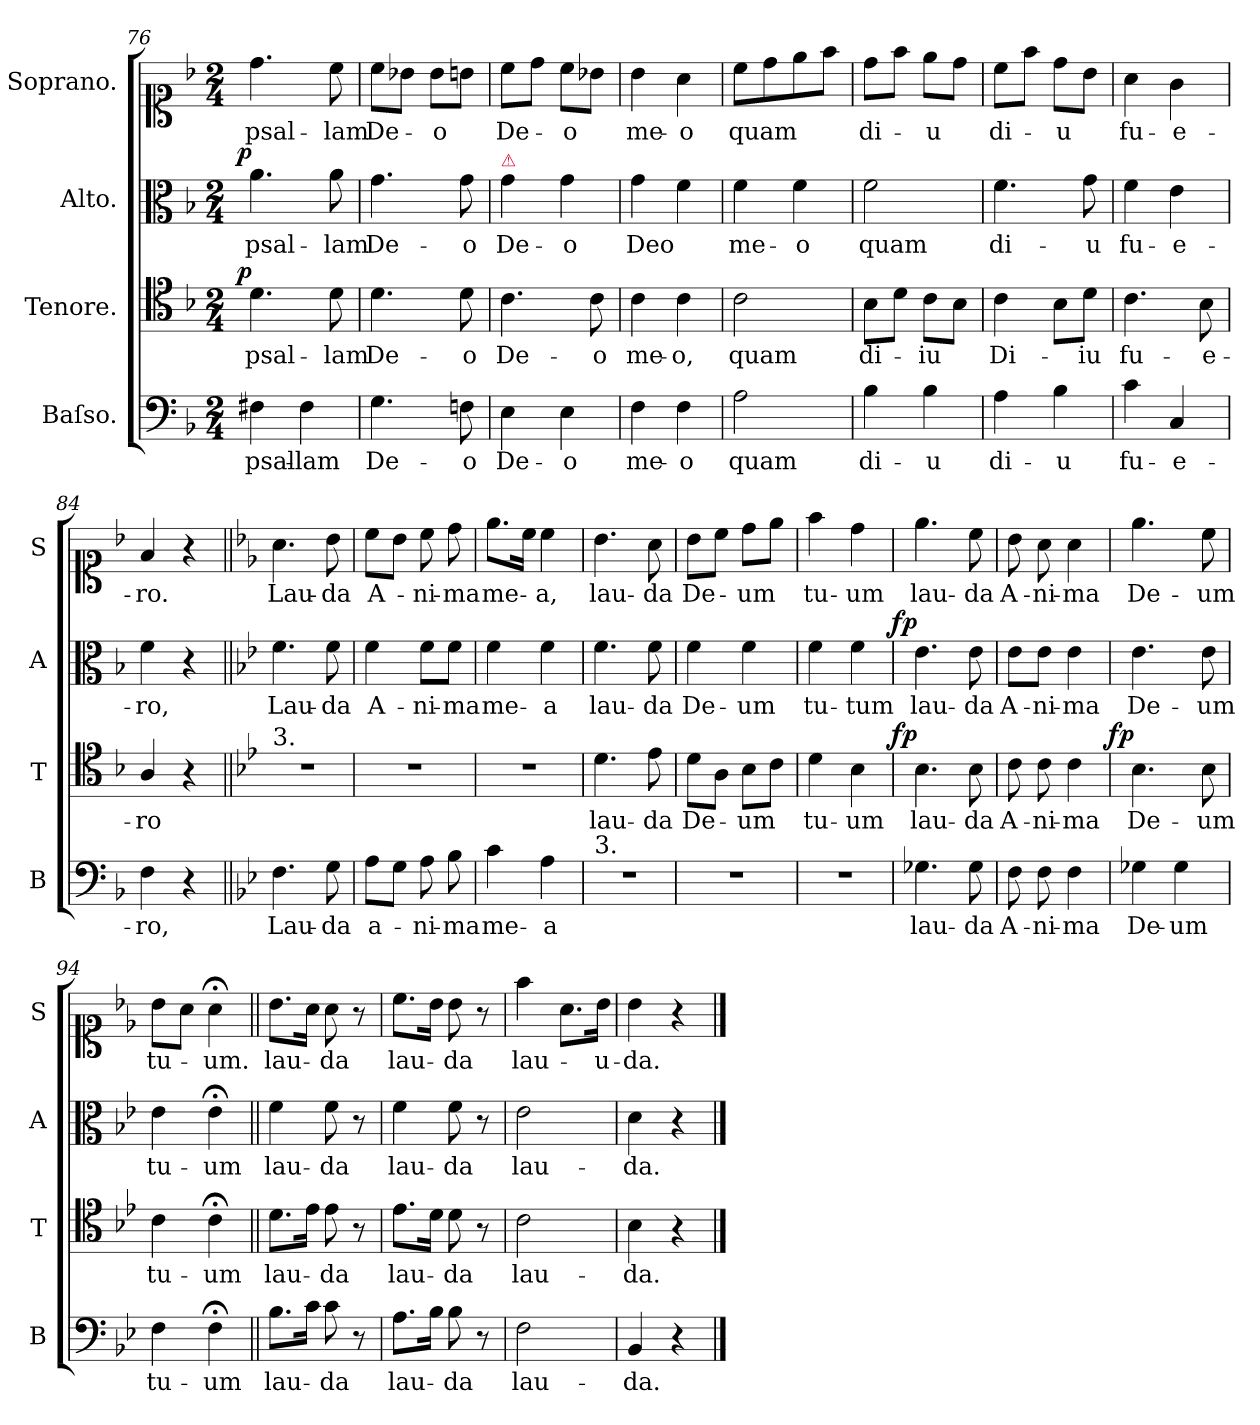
**kern	**text	**kern	**text	**dynam	**kern	**text	**dynam	**kern	**text
*part4	*part4	*part3	*part3	*part3	*part2	*part2	*part2	*part1	*part1
*staff4	*staff4	*staff3	*staff3	*staff3	*staff2	*staff2	*staff2	*staff1	*staff1
*I"Baſso.	*	*I"Tenore.	*	*	*I"Alto.	*	*	*I"Soprano.	*
*I'B	*	*I'T	*	*	*I'A	*	*	*I'S	*
*clefF4	*	*clefC4	*	*	*clefC3	*	*	*clefC1	*
*k[b-]	*	*k[b-]	*	*	*k[b-]	*	*	*k[b-]	*
*F:	*	*F:	*	*	*F:	*	*	*F:	*
*M2/4	*	*M2/4	*	*	*M2/4	*	*	*M2/4	*
=76	=76	=76	=76	=76	=76	=76	=76	=76	=76
!	!	!	!	!LO:DY:b:rj	!	!	!LO:DY:b:rj	!	!
4F#X\	psal-	4.d\	psal-	p	4.a\	psal-	p	4.dd\	psal-
4F#\	-lam	.	.	.	.	.	.	.	.
.	.	8d\	-lam	.	8a\	-lam	.	8cc\	-lam
=77	=77	=77	=77	=77	=77	=77	=77	=77	=77
4.G\	De-	4.d\	De-	.	4.g\	De-	.	8cc\L	De-
.	.	.	.	.	.	.	.	8b-X\J	.
.	.	.	.	.	.	.	.	8b-\L	-o
8Fn\	-o	8d\	-o	.	8g\	-o	.	8bn\J	.
=78	=78	=78	=78	=78	=78	=78	=78	=78	=78
!	!	!	!	!	!LO:TX:a:color=crimson:t=⚠	!	!	!	!
4E\	De-	4.c\	De-	.	4g\	De-	.	8cc\L	De-
.	.	.	.	.	.	.	.	8dd\J	.
4E\	-o	.	.	.	4g\	-o	.	8cc\L	-o
.	.	8c\	-o	.	.	.	.	8b-X\J	.
=79	=79	=79	=79	=79	=79	=79	=79	=79	=79
4F\	me-	4c\	me-	.	4g\	Deo	.	4b-\	me-
4F\	-o	4c\	-o,	.	4f\	.	.	4a\	-o
=80	=80	=80	=80	=80	=80	=80	=80	=80	=80
2A\	quam	2c\	quam	.	4f\	me-	.	8cc\L	quam
.	.	.	.	.	.	.	.	8dd\	.
.	.	.	.	.	4f\	-o	.	8ee\	.
.	.	.	.	.	.	.	.	8ff\J	.
=81	=81	=81	=81	=81	=81	=81	=81	=81	=81
4B-\	di-	8B-\L	di-	.	2f\	quam	.	8dd\L	di-
.	.	8d\J	.	.	.	.	.	8ff\J	.
4B-\	-u	8c\L	-iu	.	.	.	.	8ee\L	-u
.	.	8B-\J	.	.	.	.	.	8dd\J	.
=82	=82	=82	=82	=82	=82	=82	=82	=82	=82
4A\	di-	4c\	Di-	.	4.f\	di-	.	8cc\L	di-
.	.	.	.	.	.	.	.	8ff\J	.
4B-\	-u	8B-\L	.	.	.	.	.	8dd\L	-u
.	.	8d\J	-iu	.	8g\	-u	.	8b-\J	.
=83	=83	=83	=83	=83	=83	=83	=83	=83	=83
4c\	fu-	4.c\	fu-	.	4f\	fu-	.	4a\	fu-
4C/	-e-	.	.	.	4e\	-e-	.	4g\	-e-
.	.	8B-\	-e-	.	.	.	.	.	.
=84	=84	=84	=84	=84	=84	=84	=84	=84	=84
4F\	-ro,	4A/	-ro	.	4f\	-ro,	.	4f/	-ro.
4r	.	4r	.	.	4r	.	.	4r	.
=85||	=85||	=85||	=85||	=85||	=85||	=85||	=85||	=85||	=85||
*k[b-e-]	*	*k[b-e-]	*	*	*k[b-e-]	*	*	*k[b-e-]	*
*B-:	*	*B-:	*	*	*B-:	*	*	*B-:	*
!	!	!LO:TX:a:t=3.	!	!	!	!	!	!	!
4.F\	Lau-	2r	.	.	4.f\	Lau-	.	4.a\	Lau-
8G\	-da	.	.	.	8f\	-da	.	8b-\	-da
=86	=86	=86	=86	=86	=86	=86	=86	=86	=86
8A\L	a-	2r	.	.	4f\	A-	.	8cc\L	A-
8G\J	.	.	.	.	.	.	.	8b-\J	.
8A\	-ni-	.	.	.	8f\L	-ni-	.	8cc\	-ni-
8B-\	-ma	.	.	.	8f\J	-ma	.	8dd\	-ma
=87	=87	=87	=87	=87	=87	=87	=87	=87	=87
4c\	me-	2r	.	.	4f\	me-	.	8.ee-\L	me-
.	.	.	.	.	.	.	.	16cc\Jk	.
4A\	-a	.	.	.	4f\	-a	.	4cc\	-a,
=88	=88	=88	=88	=88	=88	=88	=88	=88	=88
!LO:TX:a:t=3.	!	!	!	!	!	!	!	!	!
2r	.	4.d\	lau-	.	4.f\	lau-	.	4.b-\	lau-
.	.	8e-\	-da	.	8f\	-da	.	8a\	-da
=89	=89	=89	=89	=89	=89	=89	=89	=89	=89
2r	.	8d\L	De-	.	4f\	De-	.	8b-\L	De-
.	.	8A\J	.	.	.	.	.	8cc\J	.
.	.	8B-\L	-um	.	4f\	-um	.	8dd\L	-um
.	.	8c\J	.	.	.	.	.	8ee-\J	.
=90	=90	=90	=90	=90	=90	=90	=90	=90	=90
2r	.	4d\	tu-	.	4f\	tu-	.	4ff\	tu-
.	.	4B-\	-um	.	4f\	-tum	.	4dd\	-um
=91	=91	=91	=91	=91	=91	=91	=91	=91	=91
!	!	!	!	!LO:DY:b:rj	!	!	!LO:DY:b:rj	!	!
4.G-X\	lau-	4.B-\	lau-	fp	4.e-\	lau-	fp	4.ee-\	lau-
8G-\	-da	8B-\	-da	.	8e-\	-da	.	8cc\	-da
=92	=92	=92	=92	=92	=92	=92	=92	=92	=92
8F\	A-	8c\	A-	.	8e-\L	A-	.	8b-\	A-
8F\	-ni-	8c\	-ni-	.	8e-\J	-ni-	.	8a\	-ni-
4F\	-ma	4c\	-ma	.	4e-\	-ma	.	4a\	-ma
=93	=93	=93	=93	=93	=93	=93	=93	=93	=93
!	!	!	!	!LO:DY:b:rj	!	!	!	!	!
4G-X\	De-	4.B-\	De-	fp	4.e-\	De-	.	4.ee-\	De-
4G-\	-um	.	.	.	.	.	.	.	.
.	.	8B-\	-um	.	8e-\	-um	.	8cc\	-um
=94	=94	=94	=94	=94	=94	=94	=94	=94	=94
4F\	tu-	4c\	tu-	.	4e-\	tu-	.	8b-\L	tu-
.	.	.	.	.	.	.	.	8a\J	.
4F;<\	-um	4c;<\	-um	.	4e-;<\	-um	.	4a;<\	-um.
=95||	=95||	=95||	=95||	=95||	=95||	=95||	=95||	=95||	=95||
8.B-\L	lau-	8.d\L	lau-	.	4f\	lau-	.	8.b-\L	lau-
16c\Jk	.	16e-\Jk	.	.	.	.	.	16a\Jk	.
8c\	-da	8e-\	-da	.	8f\	-da	.	8a\	-da
8r	.	8r	.	.	8r	.	.	8r	.
=96	=96	=96	=96	=96	=96	=96	=96	=96	=96
8.A\L	lau-	8.e-\L	lau-	.	4f\	lau-	.	8.cc\L	lau-
16B-\Jk	.	16d\Jk	.	.	.	.	.	16b-\Jk	.
8B-\	-da	8d\	-da	.	8f\	-da	.	8b-\	-da
8r	.	8r	.	.	8r	.	.	8r	.
=97	=97	=97	=97	=97	=97	=97	=97	=97	=97
2F\	lau-	2c\	lau-	.	2e-\	lau-	.	4ff\	lau-
.	.	.	.	.	.	.	.	8.a\L	.
.	.	.	.	.	.	.	.	16b-\Jk	-u-
=98	=98	=98	=98	=98	=98	=98	=98	=98	=98
4BB-/	-da.	4B-\	-da.	.	4d\	-da.	.	4b-\	-da.
4r	.	4r	.	.	4r	.	.	4r	.
==	==	==	==	==	==	==	==	==	==
*-	*-	*-	*-	*-	*-	*-	*-	*-	*-
